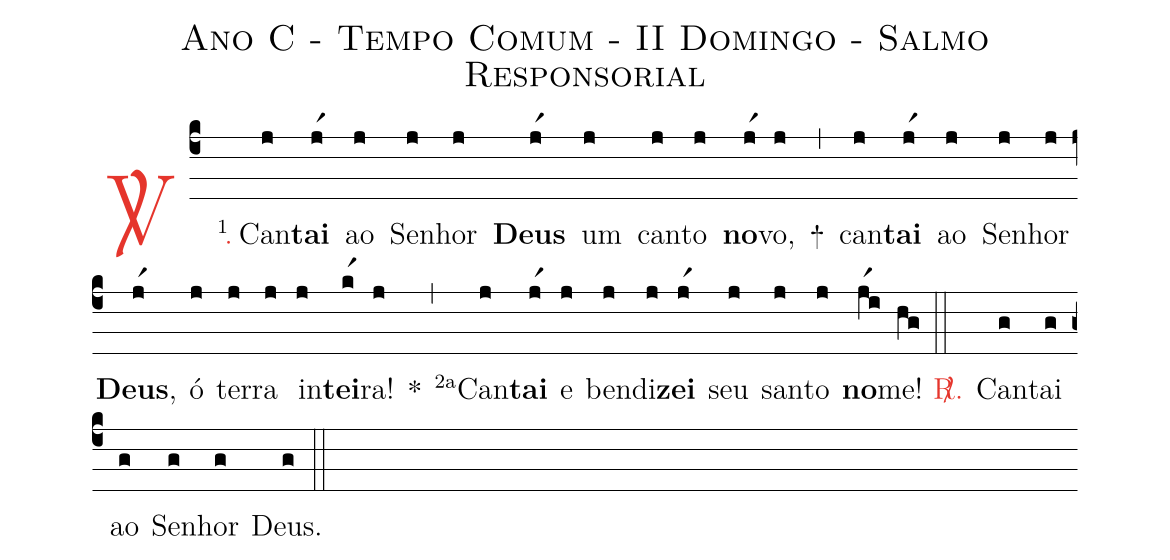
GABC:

name: Ano C - Tempo Comum - II Domingo - Salmo Responsorial;
%%
(c4)

<c><sp>V/</sp>.</c>() <v>\VSup{1}</v> Can(j)<b>tai</b>(jr1) ao(j) Se(j)nhor(j) <b>Deus</b>(jr1) um(j) can(j)to(j) <b>no</b>(jr1)vo,(j) +(,)
can(j)<b>tai</b>(jr1) ao(j) Se(j)nhor(j) <b>Deus</b>,(jr1) ó(j) ter(j)ra(j) in(j)<b>tei</b>(kr1)ra!(j) *(,)
<v>\VSup{2a}</v>Can(j)<b>tai</b>(jr1) e(j) ben(j)di(j)<b>zei</b>(jr1) seu(j) san(j)to(j) <b>no</b>(jr1i)me!(hg)

(::)

<c><sp>R/</sp>.</c>() Can(g)tai(g) ao(g) Se(g)nhor(g) Deus.(g)

(::)
